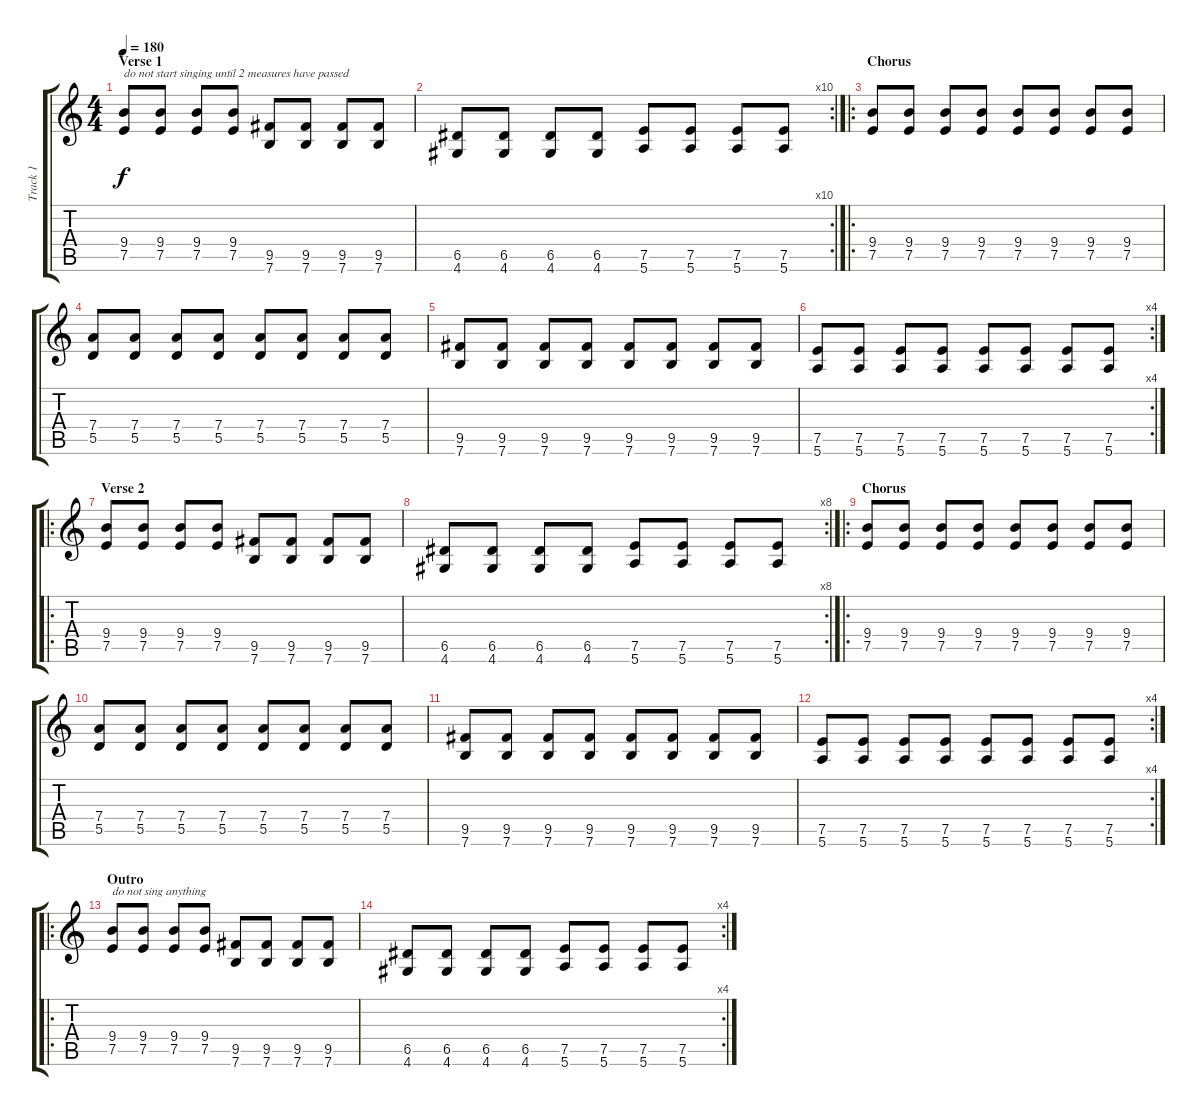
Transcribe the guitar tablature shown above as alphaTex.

\track ("Track 1" "Track 1") {instrument overdrivenguitar}
\staff {score tabs}
\tuning (E4 B3 G3 D3 A2 E2) {hide}
\ts (4 4)
\section ("" "Verse 1")
\tempo 180
\clef g2
\ks c
(9.4 7.5).8{txt "do not start singing until 2 measures have passed" dy f instrument overdrivenguitar} (9.4 7.5).8 (9.4 7.5).8 (9.4 7.5).8 (9.5 7.6).8 (9.5 7.6).8 (9.5 7.6).8 (9.5 7.6).8 |
\rc 10
(6.5 4.6).8 (6.5 4.6).8 (6.5 4.6).8 (6.5 4.6).8 (7.5 5.6).8 (7.5 5.6).8 (7.5 5.6).8 (7.5 5.6).8 |
\ro
\section ("" "Chorus")
(9.4 7.5).8 (9.4 7.5).8 (9.4 7.5).8 (9.4 7.5).8 (9.4 7.5).8 (9.4 7.5).8 (9.4 7.5).8 (9.4 7.5).8 |
(7.4 5.5).8 (7.4 5.5).8 (7.4 5.5).8 (7.4 5.5).8 (7.4 5.5).8 (7.4 5.5).8 (7.4 5.5).8 (7.4 5.5).8 |
(9.5 7.6).8 (9.5 7.6).8 (9.5 7.6).8 (9.5 7.6).8 (9.5 7.6).8 (9.5 7.6).8 (9.5 7.6).8 (9.5 7.6).8 |
\rc 4
(7.5 5.6).8 (7.5 5.6).8 (7.5 5.6).8 (7.5 5.6).8 (7.5 5.6).8 (7.5 5.6).8 (7.5 5.6).8 (7.5 5.6).8 |
\ro
\section ("" "Verse 2")
(9.4 7.5).8 (9.4 7.5).8 (9.4 7.5).8 (9.4 7.5).8 (9.5 7.6).8 (9.5 7.6).8 (9.5 7.6).8 (9.5 7.6).8 |
\rc 8
(6.5 4.6).8 (6.5 4.6).8 (6.5 4.6).8 (6.5 4.6).8 (7.5 5.6).8 (7.5 5.6).8 (7.5 5.6).8 (7.5 5.6).8 |
\ro
\section ("" "Chorus")
(9.4 7.5).8 (9.4 7.5).8 (9.4 7.5).8 (9.4 7.5).8 (9.4 7.5).8 (9.4 7.5).8 (9.4 7.5).8 (9.4 7.5).8 |
(7.4 5.5).8 (7.4 5.5).8 (7.4 5.5).8 (7.4 5.5).8 (7.4 5.5).8 (7.4 5.5).8 (7.4 5.5).8 (7.4 5.5).8 |
(9.5 7.6).8 (9.5 7.6).8 (9.5 7.6).8 (9.5 7.6).8 (9.5 7.6).8 (9.5 7.6).8 (9.5 7.6).8 (9.5 7.6).8 |
\rc 4
(7.5 5.6).8 (7.5 5.6).8 (7.5 5.6).8 (7.5 5.6).8 (7.5 5.6).8 (7.5 5.6).8 (7.5 5.6).8 (7.5 5.6).8 |
\ro
\section ("" "Outro")
(9.4 7.5).8{txt "do not sing anything"} (9.4 7.5).8 (9.4 7.5).8 (9.4 7.5).8 (9.5 7.6).8 (9.5 7.6).8 (9.5 7.6).8 (9.5 7.6).8 |
\rc 4
(6.5 4.6).8 (6.5 4.6).8 (6.5 4.6).8 (6.5 4.6).8 (7.5 5.6).8 (7.5 5.6).8 (7.5 5.6).8 (7.5 5.6).8
